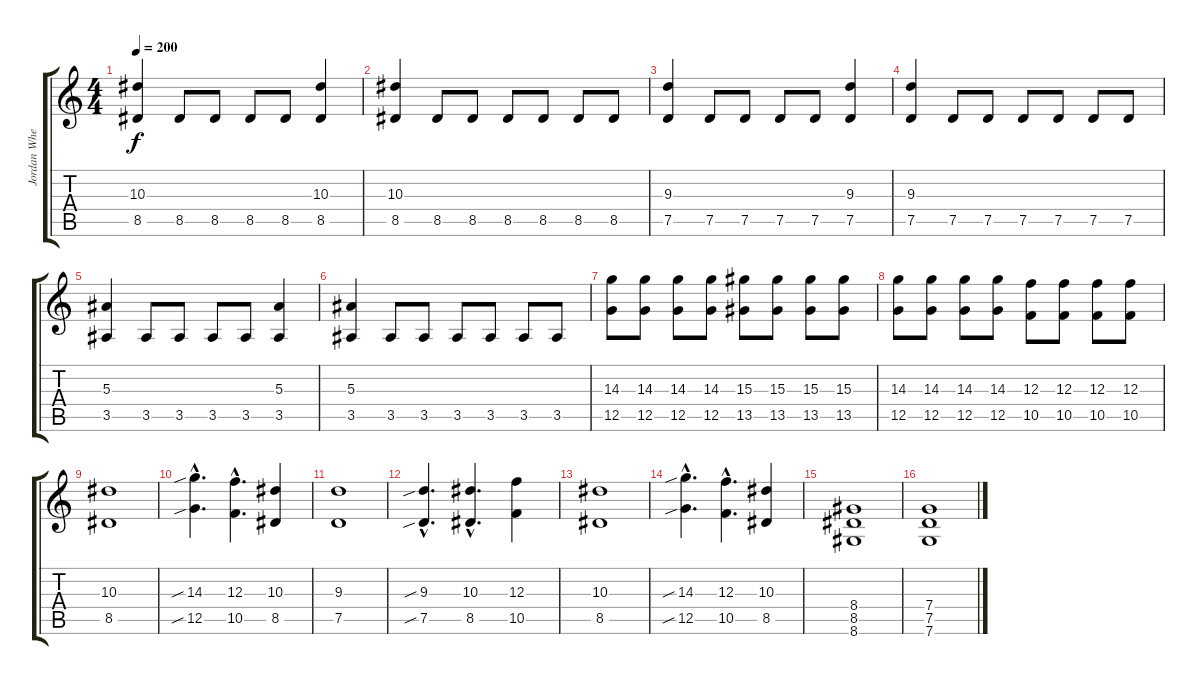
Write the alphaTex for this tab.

\track ("Jordan Whelan" "Jordan Whe") {instrument distortionguitar}
\staff {score tabs}
\tuning (D4 A4 F3 C3 G2 C2) {hide}
\ts (4 4)
\tempo 200
\clef g2
\ks c
(10.3 8.5).4{dy f} 8.5.8 8.5.8 8.5.8 8.5.8 (10.3 8.5).4 |
(10.3 8.5).4 8.5.8 8.5.8 8.5.8 8.5.8 8.5.8 8.5.8 |
(9.3 7.5).4 7.5.8 7.5.8 7.5.8 7.5.8 (9.3 7.5).4 |
(9.3 7.5).4 7.5.8 7.5.8 7.5.8 7.5.8 7.5.8 7.5.8 |
(5.3 3.5).4 3.5.8 3.5.8 3.5.8 3.5.8 (5.3 3.5).4 |
(5.3 3.5).4 3.5.8 3.5.8 3.5.8 3.5.8 3.5.8 3.5.8 |
(14.3 12.5).8 (14.3 12.5).8 (14.3 12.5).8 (14.3 12.5).8 (15.3 13.5).8 (15.3 13.5).8 (15.3 13.5).8 (15.3 13.5).8 |
(14.3 12.5).8 (14.3 12.5).8 (14.3 12.5).8 (14.3 12.5).8 (12.3 10.5).8 (12.3 10.5).8 (12.3 10.5).8 (12.3 10.5).8 |
(10.3 8.5).1 |
(14.3{sib hac} 12.5{sib hac}).4{d} (12.3{hac} 10.5{hac}).4{d} (10.3 8.5).4 |
(9.3 7.5).1 |
(9.3{sib hac} 7.5{sib hac}).4{d} (10.3{hac} 8.5{hac}).4{d} (12.3 10.5).4 |
(10.3 8.5).1 |
(14.3{sib hac} 12.5{sib hac}).4{d} (12.3{hac} 10.5{hac}).4{d} (10.3 8.5).4 |
(8.4 8.5 8.6).1 |
(7.4 7.5 7.6).1
